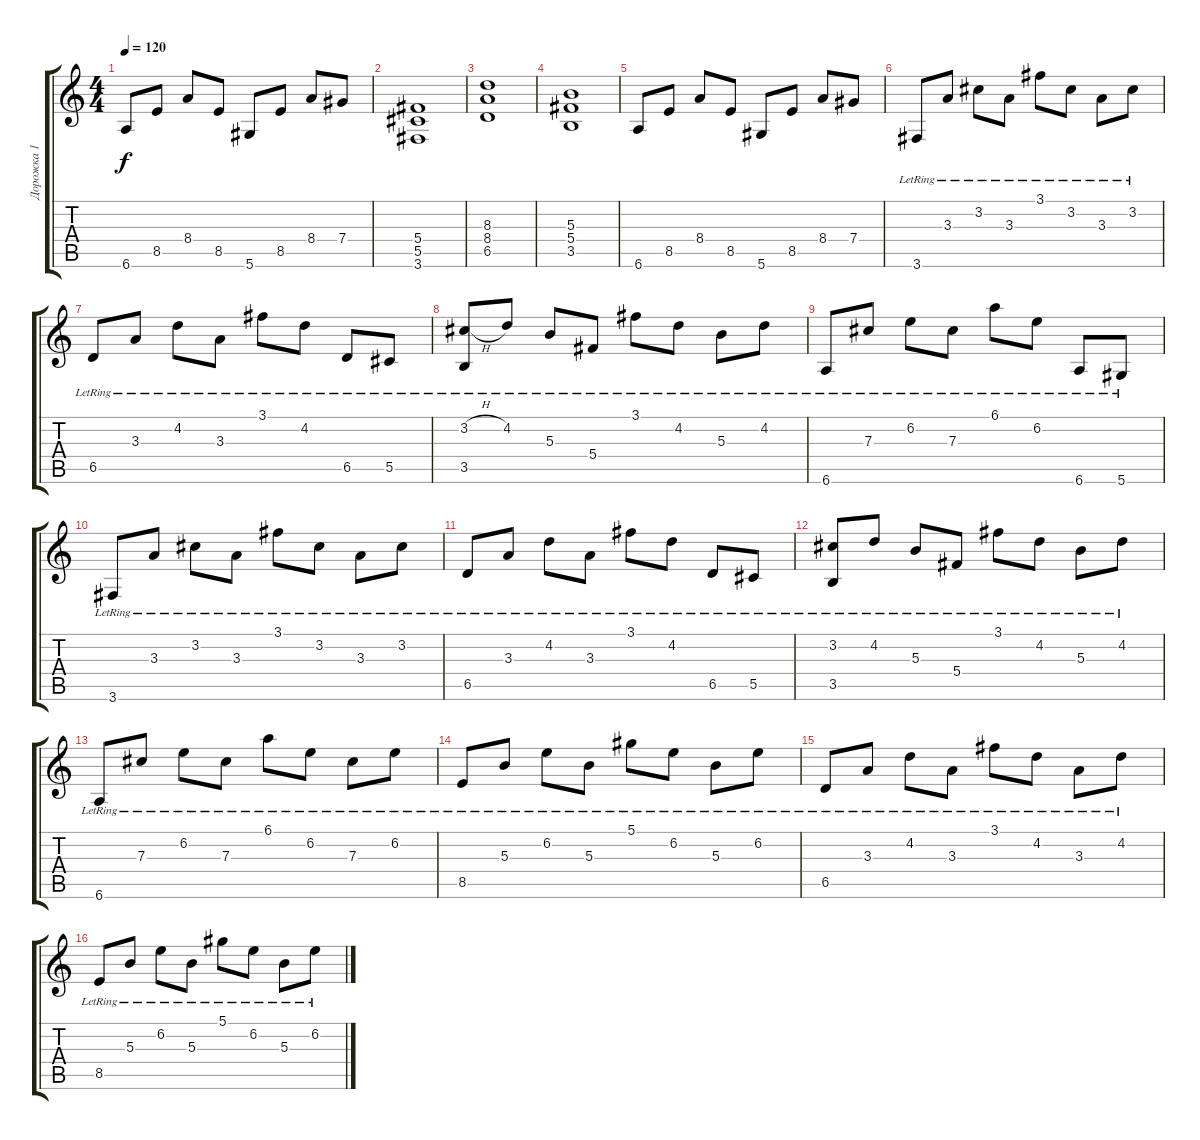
\track ("Дорожка 1" "Дорожка 1") {instrument acousticguitarsteel}
\staff {score tabs}
\tuning (Eb4 Bb3 Gb3 Db3 Ab2 Eb2) {hide}
\ts (4 4)
\tempo 120
\clef g2
\ks c
6.6.8{dy f} 8.5.8 8.4.8 8.5.8 5.6.8 8.5.8 8.4.8 7.4.8 |
(5.4 5.5 3.6).1 |
(8.3 8.4 6.5).1 |
(5.3 5.4 3.5).1 |
6.6.8 8.5.8 8.4.8 8.5.8 5.6.8 8.5.8 8.4.8 7.4.8 |
3.6{lr}.8{instrument acousticguitarsteel} 3.3{lr}.8 3.2{lr}.8 3.3{lr}.8 3.1{lr}.8 3.2{lr}.8 3.3{lr}.8 3.2{lr}.8 |
6.5{lr}.8 3.3{lr}.8 4.2{lr}.8 3.3{lr}.8 3.1{lr}.8 4.2{lr}.8 6.5{lr}.8 5.5{lr}.8 |
(3.2{h lr} 3.5{lr}).8 4.2{lr}.8 5.3{lr}.8 5.4{lr}.8 3.1{lr}.8 4.2{lr}.8 5.3{lr}.8 4.2{lr}.8 |
6.6{lr}.8 7.3{lr}.8 6.2{lr}.8 7.3{lr}.8 6.1{lr}.8 6.2{lr}.8 6.6{lr}.8 5.6{lr}.8 |
3.6{lr}.8 3.3{lr}.8 3.2{lr}.8 3.3{lr}.8 3.1{lr}.8 3.2{lr}.8 3.3{lr}.8 3.2{lr}.8 |
6.5{lr}.8 3.3{lr}.8 4.2{lr}.8 3.3{lr}.8 3.1{lr}.8 4.2{lr}.8 6.5{lr}.8 5.5{lr}.8 |
(3.2{lr} 3.5{lr}).8 4.2{lr}.8 5.3{lr}.8 5.4{lr}.8 3.1{lr}.8 4.2{lr}.8 5.3{lr}.8 4.2{lr}.8 |
6.6{lr}.8 7.3{lr}.8 6.2{lr}.8 7.3{lr}.8 6.1{lr}.8 6.2{lr}.8 7.3{lr}.8 6.2{lr}.8 |
8.5{lr}.8 5.3{lr}.8 6.2{lr}.8 5.3{lr}.8 5.1{lr}.8 6.2{lr}.8 5.3{lr}.8 6.2{lr}.8 |
6.5{lr}.8 3.3{lr}.8 4.2{lr}.8 3.3{lr}.8 3.1{lr}.8 4.2{lr}.8 3.3{lr}.8 4.2{lr}.8 |
8.5{lr}.8 5.3{lr}.8 6.2{lr}.8 5.3{lr}.8 5.1{lr}.8 6.2{lr}.8 5.3{lr}.8 6.2{lr}.8
